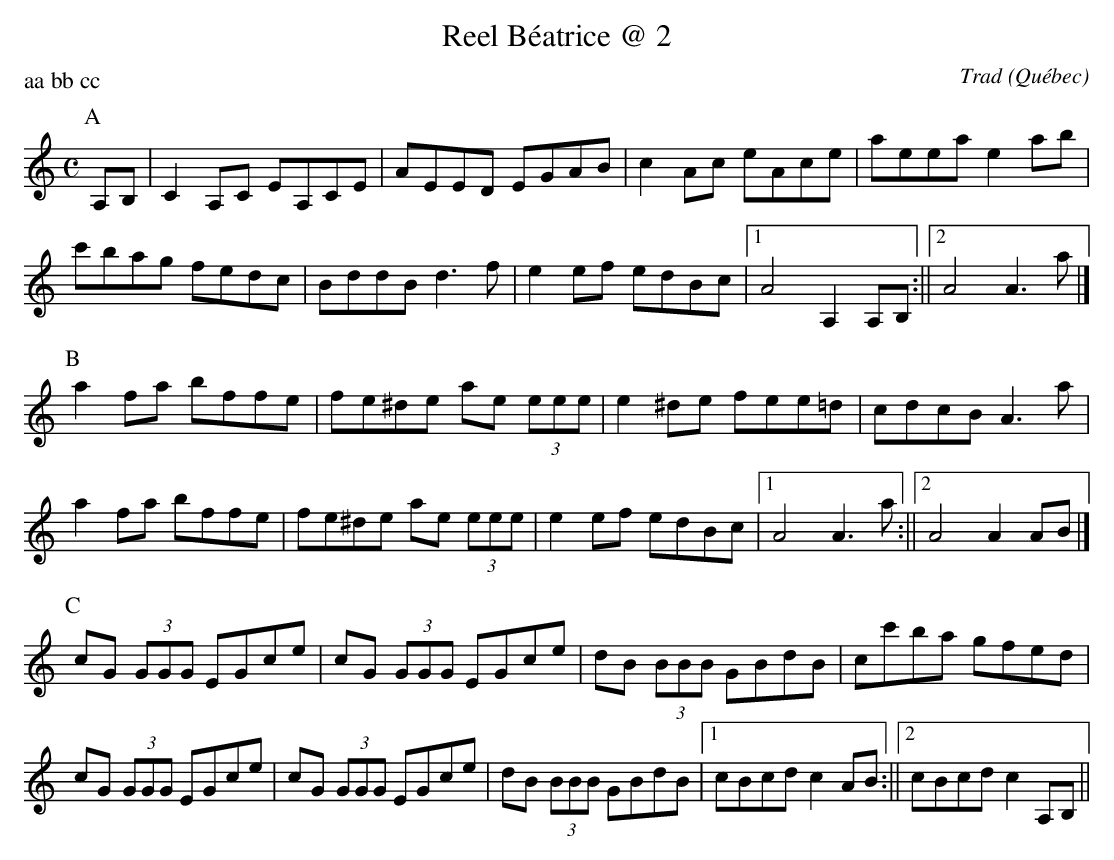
X:1
T:Reel Béatrice @ 2
C:Trad
O:Québec
P:aa bb cc
M:C
L:1/8
K:Amin
P:A
A,B,|C2 A,C EA,CE |AEED EGAB |c2 Ac eAce |aeea e2 ab |
c'bag fedc |BddB d3 f |e2 ef edBc |1 A4 A,2 A,B,:||2 A4 A3 a |]
P:B
a2 fa bffe |fe^de ae (3eee |e2 ^de fee=d |cdcB A3 a |
a2 fa bffe |fe^de ae (3eee |e2 ef edBc |1 A4 A3 a:||2 A4 A2 AB |]
P:C
cG (3GGG EGce |cG (3GGG EGce |dB (3BBB GBdB |cc'ba gfed |
cG (3GGG EGce |cG (3GGG EGce |dB (3BBB GBdB |1 cBcd c2 AB:||2 cBcd c2 A,B,||
